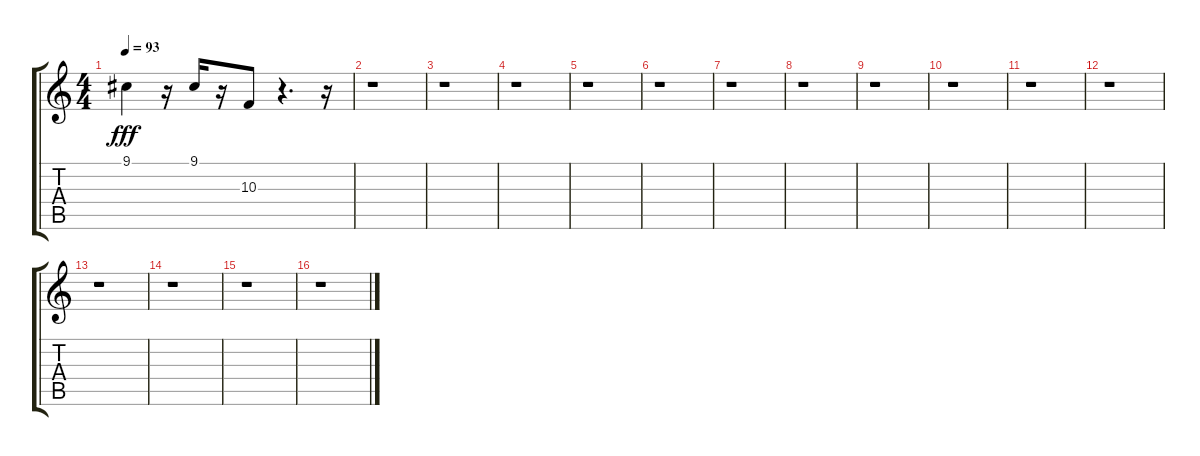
\track "" {instrument electricgrandpiano}
\staff {score tabs}
\tuning (E4 B3 G3 D3 A2 E2) {hide}
\ts (4 4)
\tempo 93
\clef g2
\ks c
9.1.4{dy fff} r.16 9.1.16 r.16 10.3.8 r.4{d} r.16 |
r.1 |
r.1 |
r.1 |
r.1 |
r.1 |
r.1 |
r.1 |
r.1 |
r.1 |
r.1 |
r.1 |
r.1 |
r.1 |
r.1 |
r.1
